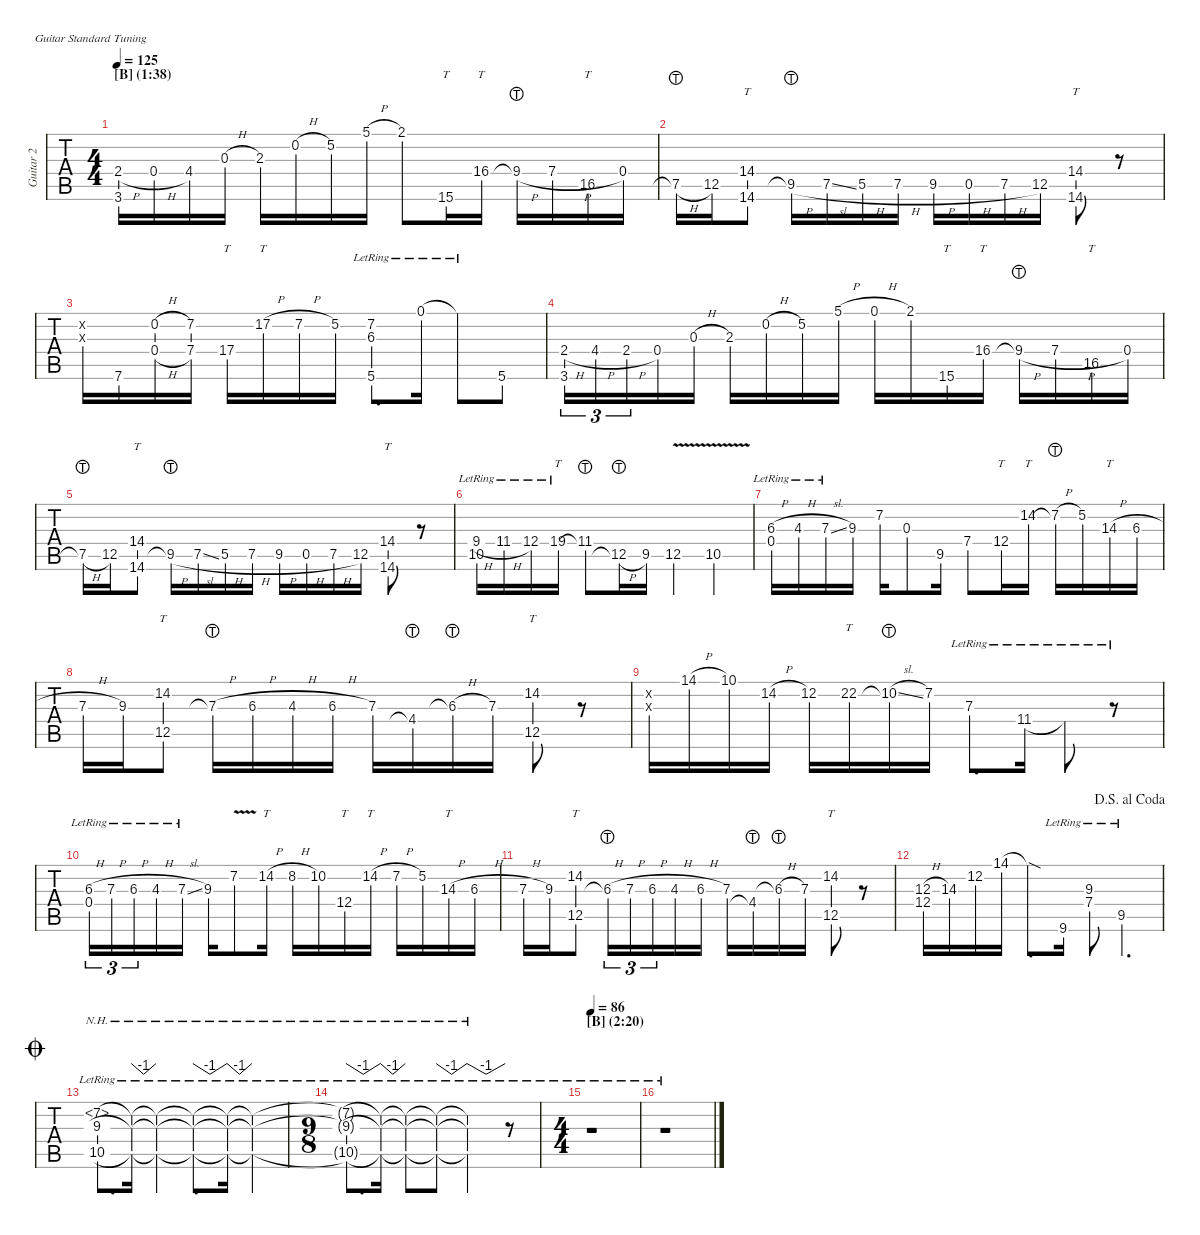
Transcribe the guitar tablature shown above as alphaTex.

\hideDynamics
\bracketExtendMode nobrackets
\multiTrackTrackNamePolicy allsystems
\firstSystemTrackNameMode fullname
\otherSystemsTrackNameMode fullname
\otherSystemsTrackNameOrientation horizontal
\track ("Guitar 2" "Guitar 2") {instrument overdrivenguitar}
\staff {tabs}
\tuning (E4 B3 G3 D3 A2 E2)
\ts (4 4)
\section ("B" "(1:38)")
\scale
0.974603
\tempo 125
\accidentals auto
\clef g2
\ottava regular
\simile none
\ks c
(3.6 2.4{h}).16{dy mf} 0.4{h}.16 4.4{acc #}.16 0.3{h}.16 2.3.16 0.2{h}.16 5.2.16 5.1{h}.16 2.1{acc #}.8 15.6.16{tt} 16.4{acc #}.16{tt} 9.4{h lht}.16 7.4{h}.16 16.5{acc #}.16{tt} 0.4.16 |
\scale
0.974603 7.5{h lht}.16 12.5.16 (14.6{acc #} 14.4).8{tt} 9.5{h lht acc #}.16 7.5{sl}.16 5.5{h}.16 7.5{h}.16 9.5{h acc #}.16 0.5{h}.16 7.5{h}.16 12.5.16 (14.6{acc #} 14.4).8{tt} r.8 |
\scale
0.996471 (0.2{x} 0.3{x}).16 7.6.16 (0.4{h} 0.2{h}).16 (7.2{acc #} 7.4).16 17.4.16{tt} 17.2{h}.16{tt} 7.2{h acc #}.16 5.2.16 (5.6{lr} 7.2{lr acc #} 6.3{lr acc #}).8{d} 0.1{lr}.16 0.1{lr t}.8 5.6.8 |
\scale
1.00353 (3.6 2.4{h}).16{tu (3 2)} 4.4{h acc #}.16{tu (3 2)} 2.4{h}.16{tu (3 2) beam merge} 0.4.16 0.3{h}.16 2.3.16 0.2{h}.16 5.2.16 5.1{h}.16 0.1{h}.16 2.1{acc #}.16 15.6.16{tt} 16.4{acc #}.16{tt} 9.4{h lht}.16 7.4{h}.16 16.5{acc #}.16{tt} 0.4.16 |
\scale
1.00353 7.5{h lht}.16 12.5.16 (14.6{acc #} 14.4).8{tt} 9.5{h lht acc #}.16 7.5{sl}.16{beam merge} 5.5{h}.16 7.5{h}.16 9.5{h acc #}.16 0.5{h}.16 7.5{h}.16 12.5.16 (14.6{acc #} 14.4).8{tt} r.8 |
\scale
0.996472 (9.4{h lr} 10.5{lr}).16 11.4{h lr acc #}.16 12.4{lr}.16 19.4{lr}.16{tt} 11.4{lht acc #}.8 12.5{h lht}.16 9.5{acc #}.16 12.5{v}.4 10.5{v}.4 |
\scale
0.978438 (6.3{h lr acc #} 0.4{lr}).16 4.3{h lr}.16 7.3{sl lr}.16 9.3.16 7.2{acc #}.16 0.3.8 9.5{acc #}.16 7.4.8 12.4.16{tt} 14.2{acc #}.16{tt} 7.2{h lht acc #}.16 5.2.16 14.3{h}.16{tt} 6.3{h acc #}.16 |
\scale
0.978438 7.3{h}.16 9.3.16 (12.5 14.2{acc #}).8{tt} 7.3{h lht}.16 6.3{h acc #}.16 4.3{h}.16 6.3{h acc #}.16 7.3.16 4.4{lht acc #}.16 6.3{h lht acc #}.16 7.3.16 (12.5 14.2{acc #}).8{tt} r.8 |
\scale
1.00483 (0.2{x} 0.3{x}).16 14.1{h acc #}.16 10.1.16 14.2{h acc #}.16 12.2.16 22.2.16{tt} 10.2{sl lht}.16 7.2{acc #}.16 7.3{lr}.8{d} 11.4{lr acc #}.16 11.4{lr t acc #}.8 r.8 |
\scale
0.99517 (6.3{h lr acc #} 0.4{lr}).16{tu (3 2)} 7.3{h lr}.16{tu (3 2)} 6.3{h lr acc #}.16{tu (3 2) beam merge} 4.3{h lr}.16 7.3{sl lr}.16 9.3.16 7.2{v acc #}.8 14.2{h acc #}.16{tt} 8.2{h}.16 10.2.16 12.4.16{tt} 14.2{h acc #}.16{tt} 7.2{h acc #}.16 5.2.16 14.3{h}.16{tt} 6.3{h acc #}.16 |
\scale
1.00225 7.3{h}.16 9.3.16 (12.5 14.2{acc #}).8{tt} 6.3{h lht acc #}.16{tu (3 2)} 7.3{h}.16{tu (3 2)} 6.3{h acc #}.16{tu (3 2) beam merge} 4.3{h}.16 6.3{h acc #}.16 7.3.16 4.4{lht acc #}.16 6.3{h lht acc #}.16 7.3.16 (12.5 14.2{acc #}).8{tt} r.8 |
\scale
0.997753
\jump dalsegnoalcoda
(12.3{h} 12.4).16 14.3.16 12.2.16 14.1{acc #}.16 14.1{sod t acc #}.8{d} 9.6{lr acc #}.16 (9.3{lr} 7.4{lr}).8 9.5{lr acc #}.4{d} |
\scale
0.678994
\jump coda
(10.5{lr} 9.3{lr} 7.2{nh lr acc #}).8{d} (7.2{nh lr t acc #} 9.3{lr t} 10.5{lr t}).16{tbe (dip default 0 0 15 -4 30 0)} (7.2{nh lr t acc #} 9.3{lr t} 10.5{lr t}).4 (7.2{nh lr t acc #} 9.3{lr t} 10.5{lr t}).8{d tbe (dip default 0 0 9 -4 9.6 -4 19.2 0)} (7.2{nh lr t acc #} 9.3{lr t} 10.5{lr t}).16{tbe (dip default 0 0 15 -4 30 0)} (7.2{nh lr t acc #} 9.3{lr t} 10.5{lr t}).4 |
\ts (9 8)
\beaming (8 2 2 2 2 1)
\scale
0.678903 (7.2{nh lr t acc #} 9.3{lr t} 10.5{lr t}).8{d tbe (dip default 0 0 9 -4 9.6 -4 19.2 0)} (7.2{nh lr t acc #} 9.3{lr t} 10.5{lr t}).16{tbe (dip default 0 0 15 -4 30 0)} (7.2{nh lr t acc #} 9.3{lr t} 10.5{lr t}).8 (7.2{nh lr t acc #} 9.3{lr t} 10.5{lr t}).8{tbe (dip default 0 0 15 -4 30 0)} (7.2{nh lr t acc #} 9.3{lr t} 10.5{lr t}).2{tbe (dip default 0 0 5.3999999999999995 -4 6 -4 12.6 0)} r.8 |
\ts (4 4)
\section ("B" "(2:20)")
\scale
1.0014
\tempo 86
r.1 |
\scale
1.00714 r.1
